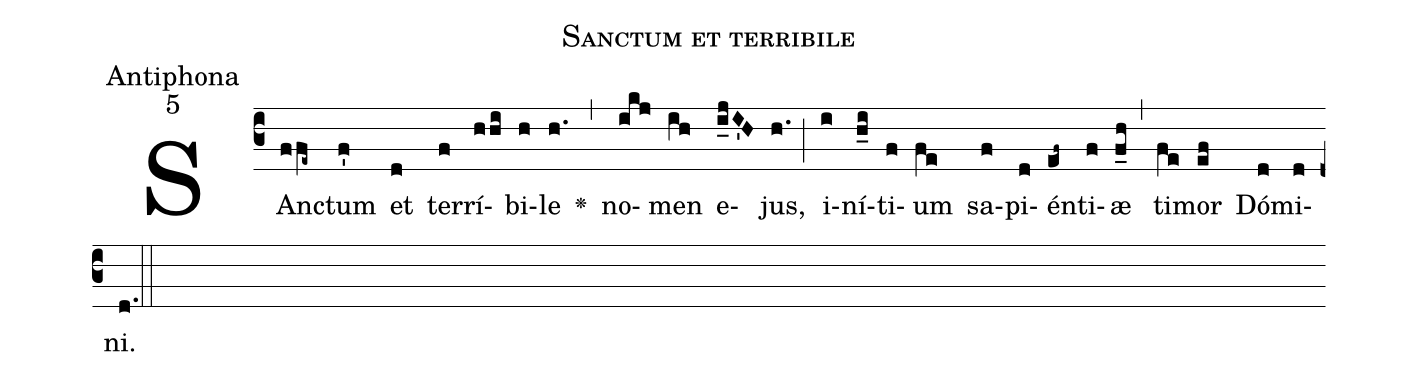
name:Sanctum et terribile;
office-part:Antiphona;
mode:5;
def-m1:}{\greseteolcustos{manual}{;
def-m2:\ifx\breakbeforeEuouae\undefined\else;
def-m3:\fi}\ifx\noeuouae\undefined\def\noeuouae{F}\fi\if\noeuouae F{;
def-m4:}\fi;
%%
(c3) SAn(ffe~)ctum(f') et(d) ter(f)rí(hhi)bi(h)le(h.) <v>\greheightstar</v>(,)
no(ikj)men(ih) e(i_jI'H)jus,(h.) (;)
i(i)ní(h_i)ti(f)um(fe) sa(f)pi(d)én(ef~)ti(f)æ(f_h) (,)
ti(fe)mor(ef) Dó(d)mi(d[em1])ni.(d.) (::[em2]z[em3])

E(h) u(h) o(i) u(g) a(h) e.(f.) (::[em4])
